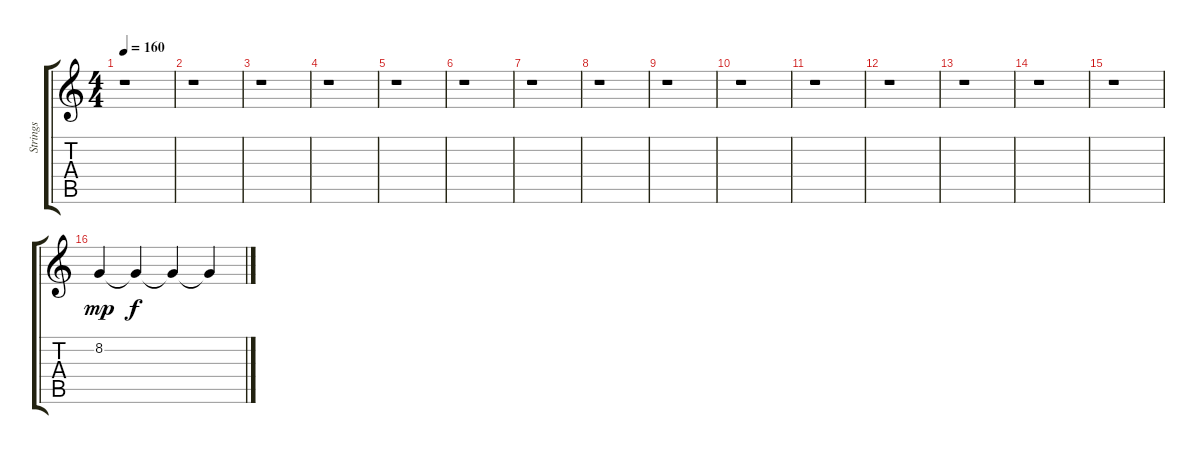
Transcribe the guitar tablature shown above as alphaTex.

\track ("Strings" "Strings") {instrument stringensemble1}
\staff {score tabs}
\tuning (E4 B3 G3 D3 A2 E2) {hide}
\ts (4 4)
\tempo 160
\clef g2
\ks c
r.1{dy mp} |
r.1 |
r.1 |
r.1 |
r.1 |
r.1 |
r.1 |
r.1 |
r.1 |
r.1 |
r.1 |
r.1 |
r.1 |
r.1 |
r.1 |
8.2.4 8.2{t}.4{dy f} 8.2{t}.4 8.2{t}.4
